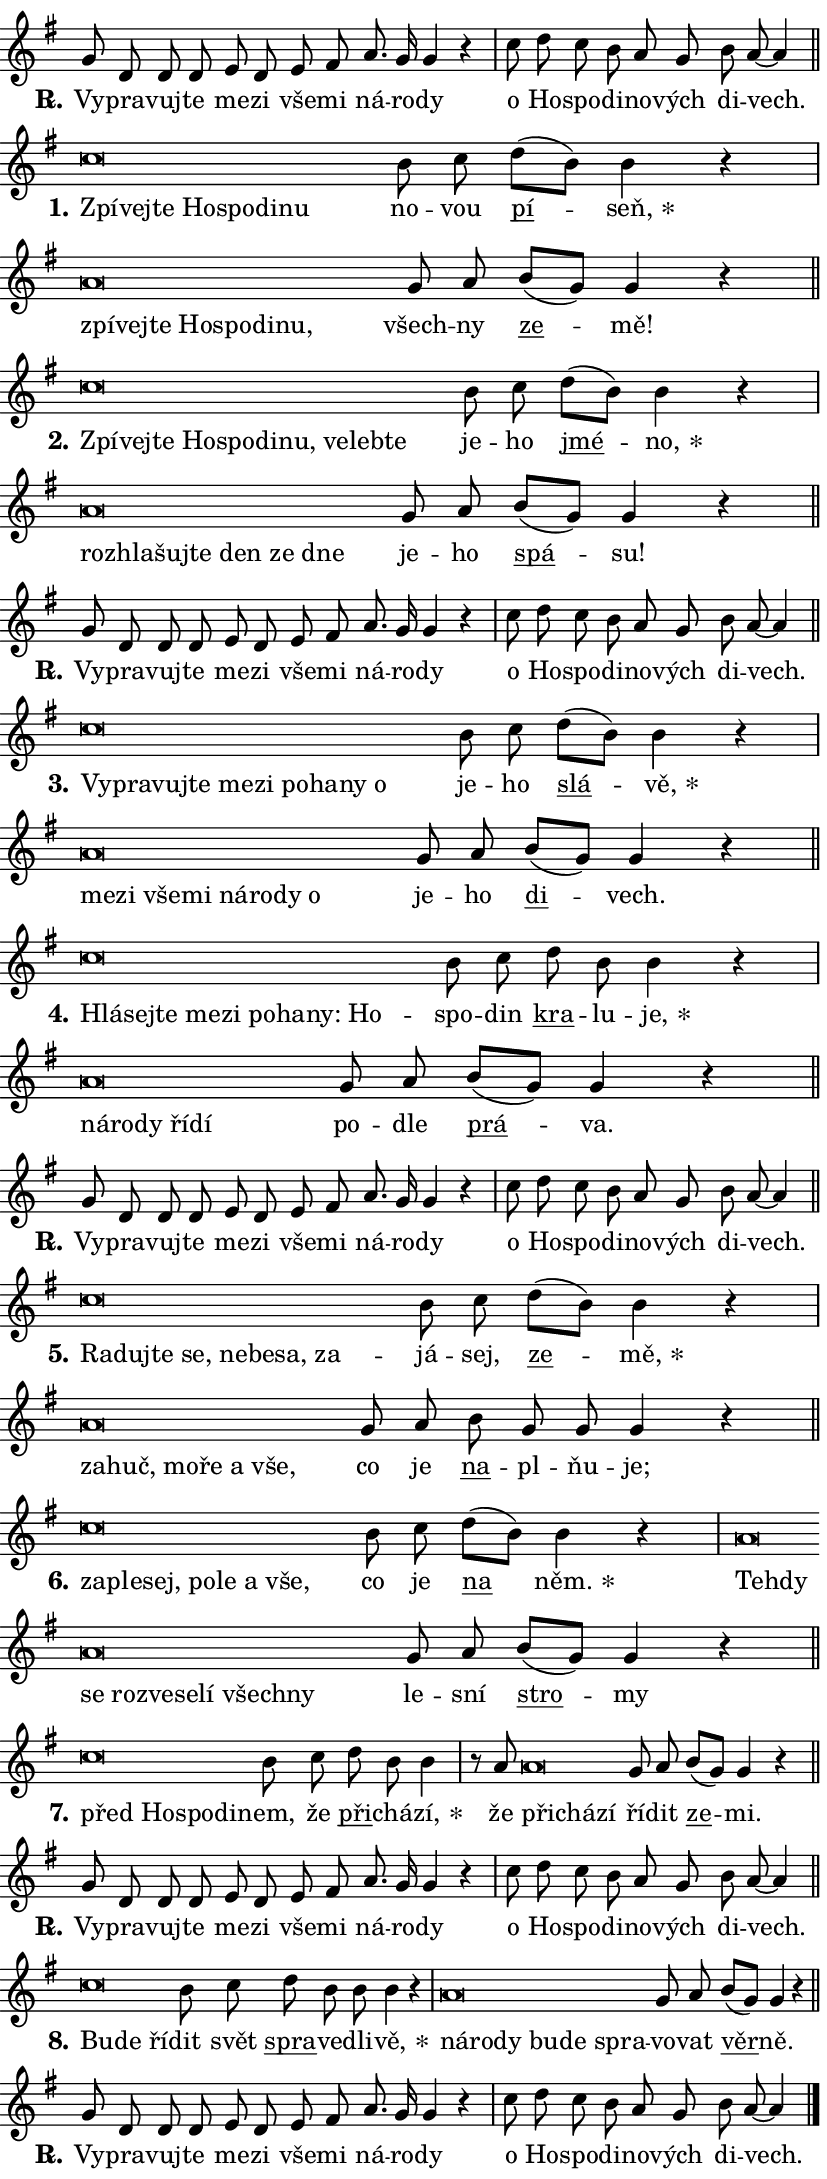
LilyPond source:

\version "2.24.0"
\header { tagline = "" }
\paper {
  indent = 0\cm
  top-margin = 0\cm
  right-margin = 0.13\cm % to fit lyric hyphens
  bottom-margin = 0\cm
  left-margin = 0\cm
  paper-width = 14\cm
  page-breaking = #ly:one-page-breaking
  system-system-spacing.basic-distance = #11
  score-system-spacing.basic-distance = #11
  ragged-last = ##f
}


%% Author: Thomas Morley
%% https://lists.gnu.org/archive/html/lilypond-user/2020-05/msg00002.html
#(define (line-position grob)
"Returns position of @var[grob} in current system:
   @code{'start}, if at first time-step
   @code{'end}, if at last time-step
   @code{'middle} otherwise
"
  (let* ((col (ly:item-get-column grob))
         (ln (ly:grob-object col 'left-neighbor))
         (rn (ly:grob-object col 'right-neighbor))
         (col-to-check-left (if (ly:grob? ln) ln col))
         (col-to-check-right (if (ly:grob? rn) rn col))
         (break-dir-left
           (and
             (ly:grob-property col-to-check-left 'non-musical #f)
             (ly:item-break-dir col-to-check-left)))
         (break-dir-right
           (and
             (ly:grob-property col-to-check-right 'non-musical #f)
             (ly:item-break-dir col-to-check-right))))
        (cond ((eqv? 1 break-dir-left) 'start)
              ((eqv? -1 break-dir-right) 'end)
              (else 'middle))))

#(define (tranparent-at-line-position vctor)
  (lambda (grob)
  "Relying on @code{line-position} select the relevant enry from @var{vctor}.
Used to determine transparency,"
    (case (line-position grob)
      ((end) (not (vector-ref vctor 0)))
      ((middle) (not (vector-ref vctor 1)))
      ((start) (not (vector-ref vctor 2))))))

noteHeadBreakVisibility =
#(define-music-function (break-visibility)(vector?)
"Makes @code{NoteHead}s transparent relying on @var{break-visibility}"
#{
  \override NoteHead.transparent =
    #(tranparent-at-line-position break-visibility)
#})

#(define delete-ledgers-for-transparent-note-heads
  (lambda (grob)
    "Reads whether a @code{NoteHead} is transparent.
If so this @code{NoteHead} is removed from @code{'note-heads} from
@var{grob}, which is supposed to be @code{LedgerLineSpanner}.
As a result ledgers are not printed for this @code{NoteHead}"
    (let* ((nhds-array (ly:grob-object grob 'note-heads))
           (nhds-list
             (if (ly:grob-array? nhds-array)
                 (ly:grob-array->list nhds-array)
                 '()))
           ;; Relies on the transparent-property being done before
           ;; Staff.LedgerLineSpanner.after-line-breaking is executed.
           ;; This is fragile ...
           (to-keep
             (remove
               (lambda (nhd)
                 (ly:grob-property nhd 'transparent #f))
               nhds-list)))
      ;; TODO find a better method to iterate over grob-arrays, similiar
      ;; to filter/remove etc for lists
      ;; For now rebuilt from scratch
      (set! (ly:grob-object grob 'note-heads)  '())
      (for-each
        (lambda (nhd)
          (ly:pointer-group-interface::add-grob grob 'note-heads nhd))
        to-keep))))

squashNotes = {
  \override NoteHead.X-extent = #'(-0.2 . 0.2)
  \override NoteHead.Y-extent = #'(-0.75 . 0)
  \override NoteHead.stencil =
    #(lambda (grob)
       (let ((pos (ly:grob-property grob 'staff-position)))
         (begin
           (if (< pos -7) (display "ERROR: Lower brevis then expected\n") (display ""))
           (if (<= pos -6) ly:text-interface::print ly:note-head::print))))
}
unSquashNotes = {
  \revert NoteHead.X-extent
  \revert NoteHead.Y-extent
  \revert NoteHead.stencil
}

hideNotes = \noteHeadBreakVisibility #begin-of-line-visible
unHideNotes = \noteHeadBreakVisibility #all-visible

% work-around for resetting accidentals
% https://lilypond.org/doc/v2.23/Documentation/notation/displaying-rhythms#unmetered-music
cadenzaMeasure = {
  \cadenzaOff
  \partial 1024 s1024
  \cadenzaOn
}

#(define-markup-command (accent layout props text) (markup?)
  "Underline accented syllable"
  (interpret-markup layout props
    #{\markup \override #'(offset . 4.3) \underline { #text }#}))

responsum = \markup \concat {
  "R" \hspace #-1.05 \path #0.1 #'((moveto 0 0.07) (lineto 0.9 0.8)) \hspace #0.05 "."
}

spaceSize = #0.6828661417322834 % exact space size for TeX Gyre Schola

\layout {
  \context {
    \Staff
    \remove "Time_signature_engraver"
    \override LedgerLineSpanner.after-line-breaking = #delete-ledgers-for-transparent-note-heads
  }
  \context {
    \Lyrics {
      \override LyricSpace.minimum-distance = \spaceSize
      \override LyricText.font-name = #"TeX Gyre Schola"
      \override LyricText.font-size = 1
      \override StanzaNumber.font-name = #"TeX Gyre Schola Bold"
      \override StanzaNumber.font-size = 1
    }
  }
  \context {
    \Score 
    \override NoteHead.text =
      #(lambda (grob) 
        (let ((pos (ly:grob-property grob 'staff-position)))
          #{\markup {
            \combine
              \halign #-0.55 \raise #(if (= pos -6) 0 0.5) \override #'(thickness . 2) \draw-line #'(3.2 . 0)
              \musicglyph "noteheads.sM1"
          }#}))
  }
}

% magnetic-lyrics.ily
%
%   written by
%     Jean Abou Samra <jean@abou-samra.fr>
%     Werner Lemberg <wl@gnu.org>
%
%   adapted by
%     Jiri Hon <jiri.hon@gmail.com>
%
% Version 2022-Apr-15

% https://www.mail-archive.com/lilypond-user@gnu.org/msg149350.html

#(define (Left_hyphen_pointer_engraver context)
   "Collect syllable-hyphen-syllable occurrences in lyrics and store
them in properties.  This engraver only looks to the left.  For
example, if the lyrics input is @code{foo -- bar}, it does the
following.

@itemize @bullet
@item
Set the @code{text} property of the @code{LyricHyphen} grob between
@q{foo} and @q{bar} to @code{foo}.

@item
Set the @code{left-hyphen} property of the @code{LyricText} grob with
text @q{foo} to the @code{LyricHyphen} grob between @q{foo} and
@q{bar}.
@end itemize

Use this auxiliary engraver in combination with the
@code{lyric-@/text::@/apply-@/magnetic-@/offset!} hook."
   (let ((hyphen #f)
         (text #f))
     (make-engraver
      (acknowledgers
       ((lyric-syllable-interface engraver grob source-engraver)
        (set! text grob)))
      (end-acknowledgers
       ((lyric-hyphen-interface engraver grob source-engraver)
        ;(when (not (grob::has-interface grob 'lyric-space-interface))
          (set! hyphen grob)));)
      ((stop-translation-timestep engraver)
       (when (and text hyphen)
         (ly:grob-set-object! text 'left-hyphen hyphen))
       (set! text #f)
       (set! hyphen #f)))))

#(define (lyric-text::apply-magnetic-offset! grob)
   "If the space between two syllables is less than the value in
property @code{LyricText@/.details@/.squash-threshold}, move the right
syllable to the left so that it gets concatenated with the left
syllable.

Use this function as a hook for
@code{LyricText@/.after-@/line-@/breaking} if the
@code{Left_@/hyphen_@/pointer_@/engraver} is active."
   (let ((hyphen (ly:grob-object grob 'left-hyphen #f)))
     (when hyphen
       (let ((left-text (ly:spanner-bound hyphen LEFT)))
         (when (grob::has-interface left-text 'lyric-syllable-interface)
           (let* ((common (ly:grob-common-refpoint grob left-text X))
                  (this-x-ext (ly:grob-extent grob common X))
                  (left-x-ext
                   (begin
                     ;; Trigger magnetism for left-text.
                     (ly:grob-property left-text 'after-line-breaking)
                     (ly:grob-extent left-text common X)))
                  ;; `delta` is the gap width between two syllables.
                  (delta (- (interval-start this-x-ext)
                            (interval-end left-x-ext)))
                  (details (ly:grob-property grob 'details))
                  (threshold (assoc-get 'squash-threshold details 0.2)))
             (when (< delta threshold)
               (let* (;; We have to manipulate the input text so that
                      ;; ligatures crossing syllable boundaries are not
                      ;; disabled.  For languages based on the Latin
                      ;; script this is essentially a beautification.
                      ;; However, for non-Western scripts it can be a
                      ;; necessity.
                      (lt (ly:grob-property left-text 'text))
                      (rt (ly:grob-property grob 'text))
                      (is-space (grob::has-interface hyphen 'lyric-space-interface))
                      (space (if is-space " " ""))
                      (extra-delta (if is-space spaceSize 0))
                      ;; Append new syllable.
                      (ltrt-space (if (and (string? lt) (string? rt))
                                (string-append lt space rt)
                                (make-concat-markup (list lt space rt))))
                      ;; Right-align `ltrt` to the right side.
                      (ltrt-space-markup (grob-interpret-markup
                               grob
                               (make-translate-markup
                                (cons (interval-length this-x-ext) 0)
                                (make-right-align-markup ltrt-space)))))
                 (begin
                   ;; Don't print `left-text`.
                   (ly:grob-set-property! left-text 'stencil #f)
                   ;; Set text and stencil (which holds all collected
                   ;; syllables so far) and shift it to the left.
                   (ly:grob-set-property! grob 'text ltrt-space)
                   (ly:grob-set-property! grob 'stencil ltrt-space-markup)
                   (ly:grob-translate-axis! grob (- (- delta extra-delta)) X))))))))))


#(define (lyric-hyphen::displace-bounds-first grob)
   ;; Make very sure this callback isn't triggered too early.
   (let ((left (ly:spanner-bound grob LEFT))
         (right (ly:spanner-bound grob RIGHT)))
     (ly:grob-property left 'after-line-breaking)
     (ly:grob-property right 'after-line-breaking)
     (ly:lyric-hyphen::print grob)))

squashThreshold = #0.4

\layout {
  \context {
    \Lyrics
    \consists #Left_hyphen_pointer_engraver
    \override LyricText.after-line-breaking =
      #lyric-text::apply-magnetic-offset!
    \override LyricHyphen.stencil = #lyric-hyphen::displace-bounds-first
    \override LyricText.details.squash-threshold = \squashThreshold
    \override LyricHyphen.minimum-distance = 0
    \override LyricHyphen.minimum-length = \squashThreshold
  }
}

squashText = \override LyricText.details.squash-threshold = 9999
unSquashText = \override LyricText.details.squash-threshold = \squashThreshold

leftText = \override LyricText.self-alignment-X = #LEFT
unLeftText = \revert LyricText.self-alignment-X

starOffset = #(lambda (grob) 
                (let ((x_offset (ly:self-alignment-interface::aligned-on-x-parent grob)))
                  (if (= x_offset 0) 0 (+ x_offset 1.2))))

star = #(define-music-function (syllable)(string?)
"Append star separator at the end of a syllable"
#{
  \once \override LyricText.X-offset = #starOffset
  \lyricmode { \markup {
    #syllable
    \override #'((font-name . "TeX Gyre Schola Bold")) \hspace #0.2 \lower #0.65 \larger "*"
  } }
#})

starAccent = #(define-music-function (syllable)(string?)
"Append star separator at the end of a syllable and make accent"
#{
  \once \override LyricText.X-offset = #starOffset
  \lyricmode { \markup {
    \accent #syllable
    \override #'((font-name . "TeX Gyre Schola Bold")) \hspace #0.2 \lower #0.65 \larger "*"
  } }
#})

breath = #(define-music-function (syllable)(string?)
"Append breathing indicator at the end of a syllable"
#{
  \lyricmode { \markup { #syllable "+" } }
#})

optionalBreath = #(define-music-function (syllable)(string?)
"Append optional breathing indicator at the end of a syllable"
#{
  \lyricmode { \markup { #syllable "(+)" } }
#})


\score {
    <<
        \new Voice = "melody" { \cadenzaOn \key g \major \relative { g'8 d d d e d e fis \bar "" a8. g16 g4 r \cadenzaMeasure \bar "|" c8 d c b \bar "" a g b a~ a4 \cadenzaMeasure \bar "||" \break } }
        \new Lyrics \lyricsto "melody" { \lyricmode { \set stanza = \responsum
Vy -- pra -- vuj -- te me -- zi vše -- mi ná -- ro -- dy o Ho -- spo -- di -- no -- vých di -- vech. } }
    >>
    \layout {}
}

\score {
    <<
        \new Voice = "melody" { \cadenzaOn \key g \major \relative { \squashNotes c''\breve*1/16 \hideNotes \breve*1/16 \bar "" \breve*1/16 \bar "" \breve*1/16 \bar "" \breve*1/16 \bar "" \breve*1/16 \breve*1/16 \bar "" \unHideNotes \unSquashNotes b8 c \bar "" d[( b)] b4 r \cadenzaMeasure \bar "|" \squashNotes a\breve*1/16 \hideNotes \breve*1/16 \bar "" \breve*1/16 \bar "" \breve*1/16 \bar "" \breve*1/16 \bar "" \breve*1/16 \breve*1/16 \bar "" \unHideNotes \unSquashNotes g8 a \bar "" b[( g)] g4 r \cadenzaMeasure \bar "||" \break } }
        \new Lyrics \lyricsto "melody" { \lyricmode { \set stanza = "1."
\leftText Zpí -- \squashText vej -- te Ho -- spo -- di -- nu \unLeftText \unSquashText no -- vou \markup \accent pí -- \star seň, \leftText zpí -- \squashText vej -- te Ho -- spo -- di -- nu, \unLeftText \unSquashText všech -- ny \markup \accent ze -- mě! } }
    >>
    \layout {}
}

\score {
    <<
        \new Voice = "melody" { \cadenzaOn \key g \major \relative { \squashNotes c''\breve*1/16 \hideNotes \breve*1/16 \bar "" \breve*1/16 \bar "" \breve*1/16 \bar "" \breve*1/16 \bar "" \breve*1/16 \bar "" \breve*1/16 \bar "" \breve*1/16 \bar "" \breve*1/16 \breve*1/16 \bar "" \unHideNotes \unSquashNotes b8 c \bar "" d[( b)] b4 r \cadenzaMeasure \bar "|" \squashNotes a\breve*1/16 \hideNotes \breve*1/16 \bar "" \breve*1/16 \bar "" \breve*1/16 \bar "" \breve*1/16 \bar "" \breve*1/16 \breve*1/16 \bar "" \unHideNotes \unSquashNotes g8 a \bar "" b[( g)] g4 r \cadenzaMeasure \bar "||" \break } }
        \new Lyrics \lyricsto "melody" { \lyricmode { \set stanza = "2."
\leftText Zpí -- \squashText vej -- te Ho -- spo -- di -- nu, ve -- leb -- te \unLeftText \unSquashText je -- ho \markup \accent jmé -- \star no, \leftText roz -- \squashText hla -- šuj -- te den ze dne \unLeftText \unSquashText je -- ho \markup \accent spá -- su! } }
    >>
    \layout {}
}

\score {
    <<
        \new Voice = "melody" { \cadenzaOn \key g \major \relative { g'8 d d d e d e fis \bar "" a8. g16 g4 r \cadenzaMeasure \bar "|" c8 d c b \bar "" a g b a~ a4 \cadenzaMeasure \bar "||" \break } }
        \new Lyrics \lyricsto "melody" { \lyricmode { \set stanza = \responsum
Vy -- pra -- vuj -- te me -- zi vše -- mi ná -- ro -- dy o Ho -- spo -- di -- no -- vých di -- vech. } }
    >>
    \layout {}
}

\score {
    <<
        \new Voice = "melody" { \cadenzaOn \key g \major \relative { \squashNotes c''\breve*1/16 \hideNotes \breve*1/16 \bar "" \breve*1/16 \bar "" \breve*1/16 \bar "" \breve*1/16 \bar "" \breve*1/16 \bar "" \breve*1/16 \bar "" \breve*1/16 \bar "" \breve*1/16 \breve*1/16 \bar "" \unHideNotes \unSquashNotes b8 c \bar "" d[( b)] b4 r \cadenzaMeasure \bar "|" \squashNotes a\breve*1/16 \hideNotes \breve*1/16 \bar "" \breve*1/16 \bar "" \breve*1/16 \bar "" \breve*1/16 \bar "" \breve*1/16 \bar "" \breve*1/16 \breve*1/16 \bar "" \unHideNotes \unSquashNotes g8 a \bar "" b[( g)] g4 r \cadenzaMeasure \bar "||" \break } }
        \new Lyrics \lyricsto "melody" { \lyricmode { \set stanza = "3."
\leftText Vy -- \squashText pra -- vuj -- te me -- zi po -- ha -- ny o \unLeftText \unSquashText je -- ho \markup \accent slá -- \star vě, \leftText me -- \squashText zi vše -- mi ná -- ro -- dy o \unLeftText \unSquashText je -- ho \markup \accent di -- vech. } }
    >>
    \layout {}
}

\score {
    <<
        \new Voice = "melody" { \cadenzaOn \key g \major \relative { \squashNotes c''\breve*1/16 \hideNotes \breve*1/16 \bar "" \breve*1/16 \bar "" \breve*1/16 \bar "" \breve*1/16 \bar "" \breve*1/16 \bar "" \breve*1/16 \bar "" \breve*1/16 \breve*1/16 \bar "" \unHideNotes \unSquashNotes b8 c \bar "" d b b4 r \cadenzaMeasure \bar "|" \squashNotes a\breve*1/16 \hideNotes \breve*1/16 \bar "" \breve*1/16 \bar "" \breve*1/16 \breve*1/16 \bar "" \unHideNotes \unSquashNotes g8 a \bar "" b[( g)] g4 r \cadenzaMeasure \bar "||" \break } }
        \new Lyrics \lyricsto "melody" { \lyricmode { \set stanza = "4."
\leftText Hlá -- \squashText sej -- te me -- zi po -- ha -- ny: Ho -- \unLeftText \unSquashText spo -- din \markup \accent kra -- lu -- \star je, \leftText ná -- \squashText ro -- dy ří -- dí \unLeftText \unSquashText po -- dle \markup \accent prá -- va. } }
    >>
    \layout {}
}

\score {
    <<
        \new Voice = "melody" { \cadenzaOn \key g \major \relative { g'8 d d d e d e fis \bar "" a8. g16 g4 r \cadenzaMeasure \bar "|" c8 d c b \bar "" a g b a~ a4 \cadenzaMeasure \bar "||" \break } }
        \new Lyrics \lyricsto "melody" { \lyricmode { \set stanza = \responsum
Vy -- pra -- vuj -- te me -- zi vše -- mi ná -- ro -- dy o Ho -- spo -- di -- no -- vých di -- vech. } }
    >>
    \layout {}
}

\score {
    <<
        \new Voice = "melody" { \cadenzaOn \key g \major \relative { \squashNotes c''\breve*1/16 \hideNotes \breve*1/16 \bar "" \breve*1/16 \bar "" \breve*1/16 \bar "" \breve*1/16 \bar "" \breve*1/16 \bar "" \breve*1/16 \breve*1/16 \bar "" \unHideNotes \unSquashNotes b8 c \bar "" d[( b)] b4 r \cadenzaMeasure \bar "|" \squashNotes a\breve*1/16 \hideNotes \breve*1/16 \bar "" \breve*1/16 \bar "" \breve*1/16 \bar "" \breve*1/16 \breve*1/16 \bar "" \unHideNotes \unSquashNotes g8 a \bar "" b g g g4 r \cadenzaMeasure \bar "||" \break } }
        \new Lyrics \lyricsto "melody" { \lyricmode { \set stanza = "5."
\leftText Ra -- \squashText duj -- te se, ne -- be -- sa, za -- \unLeftText \unSquashText já -- sej, \markup \accent ze -- \star mě, \leftText za -- \squashText huč, mo -- ře a vše, \unLeftText \unSquashText co je \markup \accent na -- pl -- ňu -- je; } }
    >>
    \layout {}
}

\score {
    <<
        \new Voice = "melody" { \cadenzaOn \key g \major \relative { \squashNotes c''\breve*1/16 \hideNotes \breve*1/16 \bar "" \breve*1/16 \bar "" \breve*1/16 \bar "" \breve*1/16 \bar "" \breve*1/16 \breve*1/16 \bar "" \unHideNotes \unSquashNotes b8 c \bar "" d[( b)] b4 r \cadenzaMeasure \bar "|" \squashNotes a\breve*1/16 \hideNotes \breve*1/16 \bar "" \breve*1/16 \bar "" \breve*1/16 \bar "" \breve*1/16 \bar "" \breve*1/16 \bar "" \breve*1/16 \bar "" \breve*1/16 \breve*1/16 \bar "" \unHideNotes \unSquashNotes g8 a \bar "" b[( g)] g4 r \cadenzaMeasure \bar "||" \break } }
        \new Lyrics \lyricsto "melody" { \lyricmode { \set stanza = "6."
\leftText za -- \squashText ple -- sej, po -- le a vše, \unLeftText \unSquashText co je \markup \accent na \star něm. \leftText Teh -- \squashText dy se roz -- ve -- se -- lí všech -- ny \unLeftText \unSquashText le -- sní \markup \accent stro -- my } }
    >>
    \layout {}
}

\score {
    <<
        \new Voice = "melody" { \cadenzaOn \key g \major \relative { \squashNotes c''\breve*1/16 \hideNotes \breve*1/16 \bar "" \breve*1/16 \breve*1/16 \bar "" \unHideNotes \unSquashNotes b8 c \bar "" d b b4 \cadenzaMeasure \bar "|" r8 a \squashNotes a\breve*1/16 \hideNotes \breve*1/16 \breve*1/16 \bar "" \unHideNotes \unSquashNotes g8 a \bar "" b[( g)] g4 r \cadenzaMeasure \bar "||" \break } }
        \new Lyrics \lyricsto "melody" { \lyricmode { \set stanza = "7."
\leftText před \squashText Ho -- spo -- di -- \unLeftText \unSquashText nem, že \markup \accent při -- chá -- \star zí, že \leftText při -- \squashText chá -- zí \unLeftText \unSquashText ří -- dit \markup \accent ze -- mi. } }
    >>
    \layout {}
}

\score {
    <<
        \new Voice = "melody" { \cadenzaOn \key g \major \relative { g'8 d d d e d e fis \bar "" a8. g16 g4 r \cadenzaMeasure \bar "|" c8 d c b \bar "" a g b a~ a4 \cadenzaMeasure \bar "||" \break } }
        \new Lyrics \lyricsto "melody" { \lyricmode { \set stanza = \responsum
Vy -- pra -- vuj -- te me -- zi vše -- mi ná -- ro -- dy o Ho -- spo -- di -- no -- vých di -- vech. } }
    >>
    \layout {}
}

\score {
    <<
        \new Voice = "melody" { \cadenzaOn \key g \major \relative { \squashNotes c''\breve*1/16 \hideNotes \breve*1/16 \breve*1/16 \bar "" \unHideNotes \unSquashNotes b8 c \bar "" d b b b4 r \cadenzaMeasure \bar "|" \squashNotes a\breve*1/16 \hideNotes \breve*1/16 \bar "" \breve*1/16 \bar "" \breve*1/16 \bar "" \breve*1/16 \breve*1/16 \bar "" \unHideNotes \unSquashNotes g8 a \bar "" b[( g)] g4 r \cadenzaMeasure \bar "||" \break } }
        \new Lyrics \lyricsto "melody" { \lyricmode { \set stanza = "8."
\leftText Bu -- \squashText de ří -- \unLeftText \unSquashText dit svět \markup \accent spra -- ve -- dli -- \star vě, \leftText ná -- \squashText ro -- dy bu -- de spra -- \unLeftText \unSquashText vo -- vat \markup \accent věr -- ně. } }
    >>
    \layout {}
}

\score {
    <<
        \new Voice = "melody" { \cadenzaOn \key g \major \relative { g'8 d d d e d e fis \bar "" a8. g16 g4 r \cadenzaMeasure \bar "|" c8 d c b \bar "" a g b a~ a4 \cadenzaMeasure \bar "||" \break } \bar "|." }
        \new Lyrics \lyricsto "melody" { \lyricmode { \set stanza = \responsum
Vy -- pra -- vuj -- te me -- zi vše -- mi ná -- ro -- dy o Ho -- spo -- di -- no -- vých di -- vech. } }
    >>
    \layout {}
}
